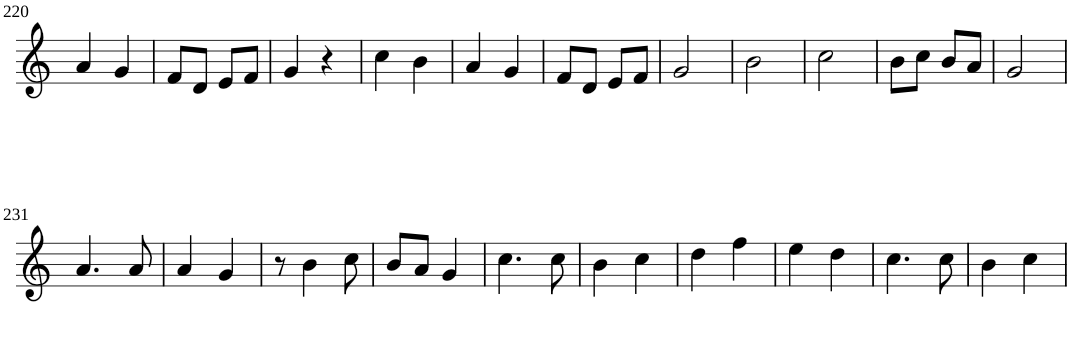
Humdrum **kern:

**kern
*part1
*staff1
*I"Violin
!!LO:PB:g=z
*clefG2
*k[]
*M2/4
=220
4a/
4g/
=221
8f/L
8d/J
8e/L
8f/J
=222
4g/
4r
=223
4cc\
4b\
=224
4a/
4g/
=225
8f/L
8d/J
8e/L
8f/J
=226
2g/
=227
2b\
=228
2cc\
=229
8b\L
8cc\J
8b/L
8a/J
=230
2g/
!!LO:LB:g=z
=231
4.a/
8a/
=232
4a/
4g/
=233
8r
4b\
8cc\
=234
8b/L
8a/J
4g/
=235
4.cc\
8cc\
=236
4b\
4cc\
=237
4dd\
4ff\
=238
4ee\
4dd\
=239
4.cc\
8cc\
=240
4b\
4cc\
=
*-
